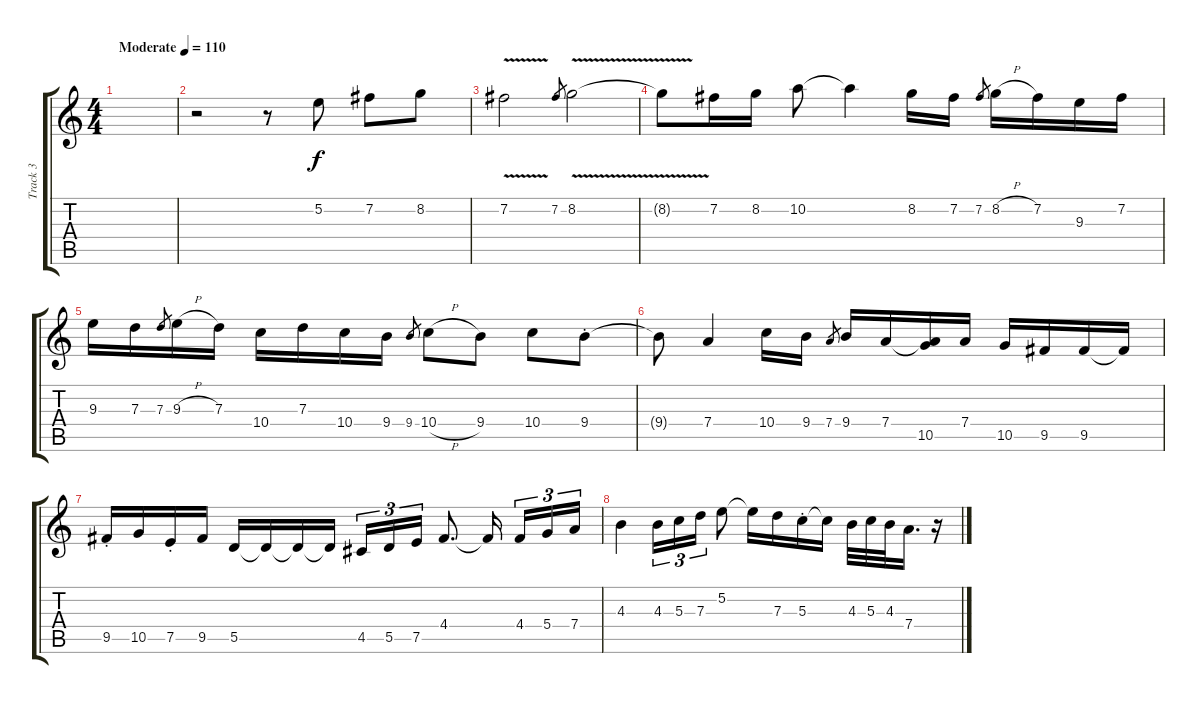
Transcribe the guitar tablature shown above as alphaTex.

\track ("Track 3" "Track 3") {mute instrument acousticguitarsteel}
\staff {score tabs}
\tuning (E4 B3 G3 D3 A2 E2) {hide}
\ts (4 4)
\tempo (110 "Moderate")
\clef g2
\ks c
|
r.2 r.8 5.2.8 7.2.8 8.2.8 |
7.2{v}.2 7.2.8{gr} 8.2{v}.2 |
8.2{t}.8 7.2.16 8.2.16 10.2.8 10.2{t}.4 8.2.16 7.2.16 7.2.8{gr} 8.2{h}.16 7.2.16 9.3.16 7.2.16 |
9.3.16 7.3.16 7.3.8{gr} 9.3{h}.16 7.3.16 10.4.16 7.3.16 10.4.16 9.4.16 9.4.8{gr} 10.4{h}.8 9.4.8 10.4.8 9.4{st}.8 |
9.4{t}.8 7.4.4 10.4.16 9.4.16 7.4.8{gr} 9.4.16 7.4.16 (7.4{t} 10.5).16 7.4.16 10.5.16 9.5.16 9.5.16 9.5{t}.16 |
9.5{st}.16 10.5.16 7.5{st}.16 9.5.16 5.5.16 5.5{t}.16 5.5{t}.16 5.5{t}.16 4.5.16{tu (3 2)} 5.5.16{tu (3 2)} 7.5.16{tu (3 2)} 4.4.8{d} 4.4{t}.16{beam splitsecondary} 4.4.16{tu (3 2)} 5.4.16{tu (3 2)} 7.4.16{tu (3 2)} |
4.3.4 4.3.16{tu (3 2)} 5.3.16{tu (3 2)} 7.3.16{tu (3 2)} 5.2.8 5.2{t}.16 7.3.16 5.3{st}.16 5.3{t}.16 4.3.32 5.3.32 4.3.32 7.4.16{d} r.16
